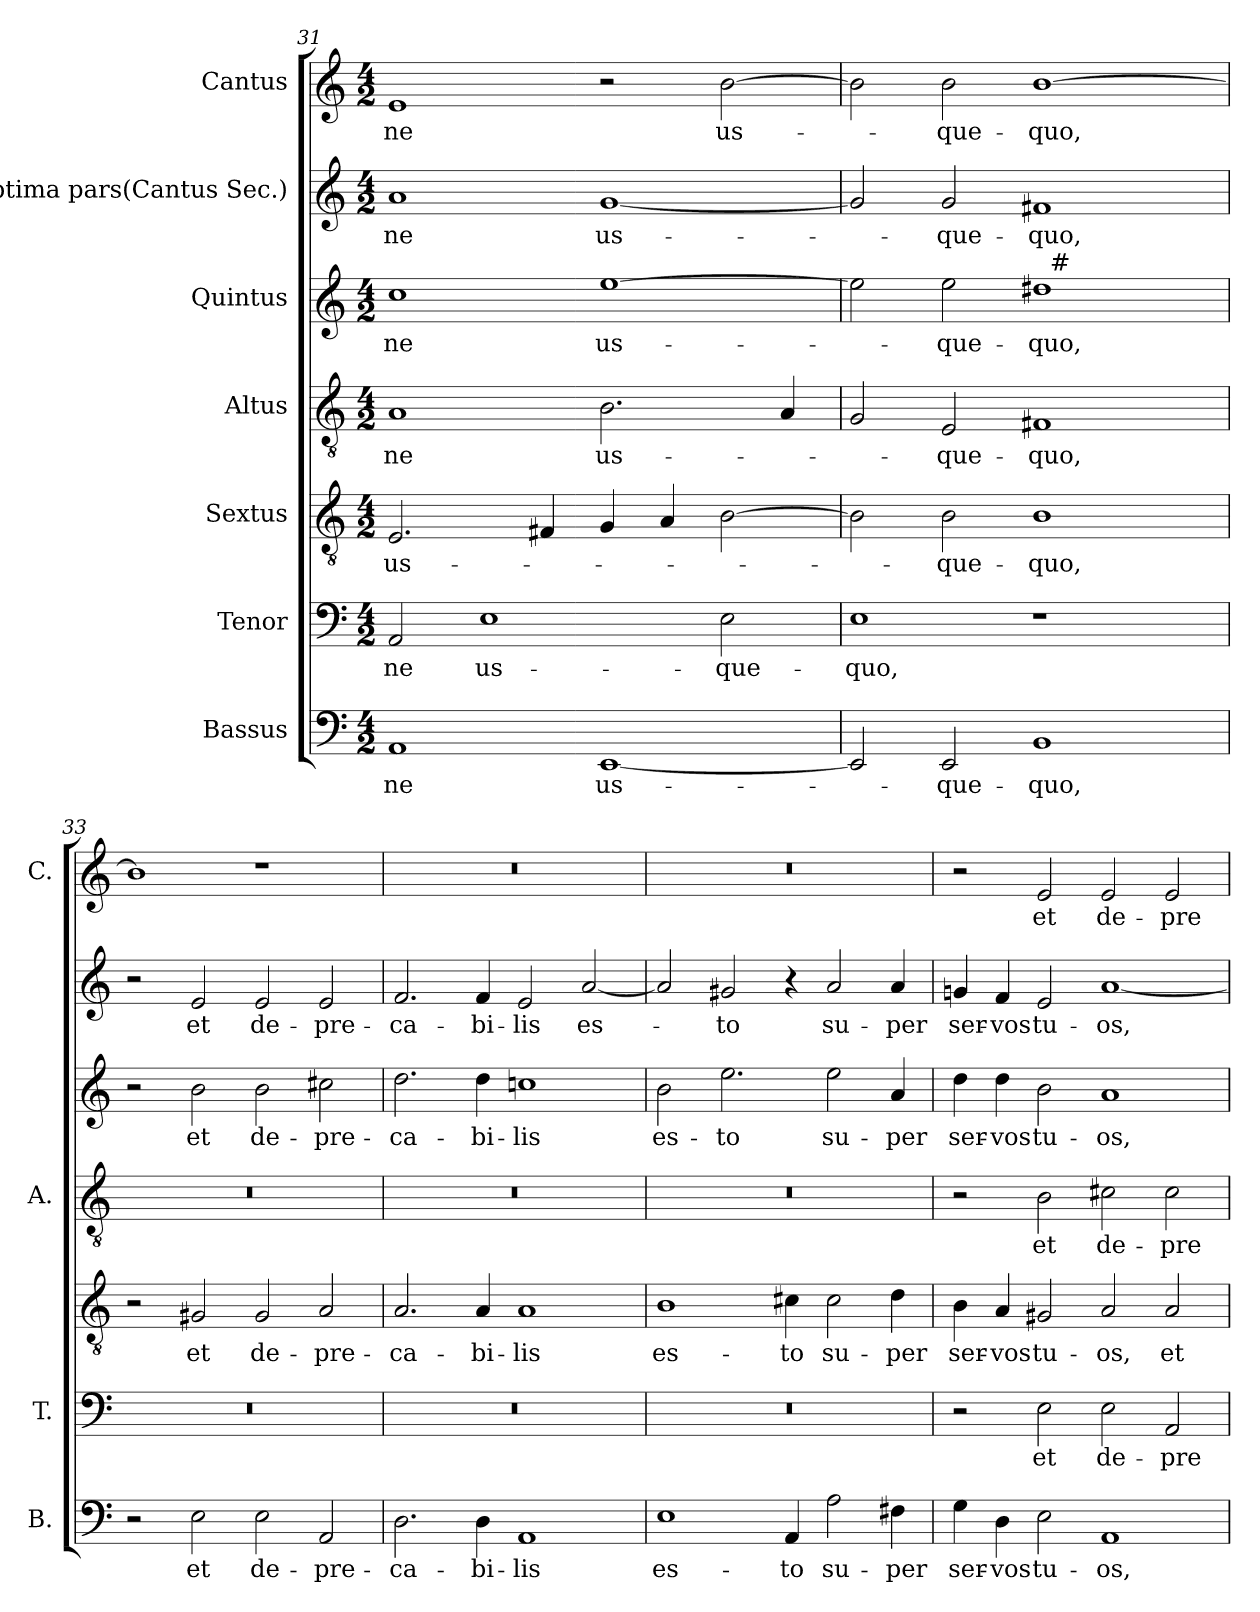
**kern	**text	**kern	**text	**kern	**text	**kern	**text	**kern	**text	**kern	**text	**kern	**text
*part7	*part7	*part6	*part6	*part5	*part5	*part4	*part4	*part3	*part3	*part2	*part2	*part1	*part1
*staff7	*staff7	*staff6	*staff6	*staff5	*staff5	*staff4	*staff4	*staff3	*staff3	*staff2	*staff2	*staff1	*staff1
*I"Bassus	*	*I"Tenor	*	*I"Sextus	*	*I"Altus	*	*I"Quintus	*	*I"Septima pars(Cantus Sec.)	*	*I"Cantus	*
*I'B.	*	*I'T.	*	*	*	*I'A.	*	*	*	*	*	*I'C.	*
*clefF4	*	*clefF4	*	*clefGv2	*	*clefGv2	*	*clefG2	*	*clefG2	*	*clefG2	*
*	*	*	*	*ITrd7c12	*	*ITrd7c12	*	*ITrd7c12	*	*	*	*	*
*k[]	*	*k[]	*	*k[]	*	*k[]	*	*k[]	*	*k[]	*	*k[]	*
*a:	*	*a:	*	*a:	*	*a:	*	*a:	*	*a:	*	*a:	*
*M4/2	*	*M4/2	*	*M4/2	*	*M4/2	*	*M4/2	*	*M4/2	*	*M4/2	*
=31	=31	=31	=31	=31	=31	=31	=31	=31	=31	=31	=31	=31	=31
!	!LO:LY:b	!	!LO:LY:b	!	!LO:LY:b	!	!LO:LY:b	!	!LO:LY:b	!	!LO:LY:b	!	!LO:LY:b
1AA	-ne	2AA/	-ne	2.EE/	us-	1AA	-ne	1c	-ne	1a	-ne	1e	-ne
!	!	!	!LO:LY:b	!	!	!	!	!	!	!	!	!	!
.	.	1E	us-	.	.	.	.	.	.	.	.	.	.
.	.	.	.	4FF#X/	.	.	.	.	.	.	.	.	.
!	!LO:LY:b	!	!	!	!	!	!LO:LY:b	!	!LO:LY:b	!	!LO:LY:b	!	!
[<1EE	us-	.	.	4GG/	.	2.BB\	us-	[>1e	us-	[<1g	us-	2r	.
.	.	.	.	4AA/	.	.	.	.	.	.	.	.	.
!	!	!	!LO:LY:b	!	!	!	!	!	!	!	!	!	!LO:LY:b
.	.	2E\	-que-	[>2BB\	.	.	.	.	.	.	.	[>2b\	us-
.	.	.	.	.	.	4AA/	.	.	.	.	.	.	.
=32	=32	=32	=32	=32	=32	=32	=32	=32	=32	=32	=32	=32	=32
!	!	!	!LO:LY:b	!	!	!	!	!	!	!	!	!	!
*	*	*	*	*	*	*	*	*^	*	*	*	*	*
2EE/]	.	1E	-quo,	2BB\]	.	2GG/	.	2e\]	1ryy	.	2g/]	.	2b\]	.
!	!LO:LY:b	!	!	!	!LO:LY:b	!	!LO:LY:b	!	!	!LO:LY:b	!	!LO:LY:b	!	!LO:LY:b
2EE/	-que-	.	.	2BB\	-que-	2EE/	-que-	2e\	.	-que-	2g/	-que-	2b\	-que-
!	!LO:LY:b	!	!	!	!LO:LY:b	!	!LO:LY:b	!	!	!LO:LY:b	!	!LO:LY:b	!	!LO:LY:b
1BB	-quo,	1r	.	1BB	-quo,	1FF#X	-quo,	1d#	32ryy	-quo,	1f#X	-quo,	[>1b	-quo,
!	!	!	!	!	!	!	!	!	!LO:TX:a:t=#	!	!	!	!	!
.	.	.	.	.	.	.	.	.	2ryy	.	.	.	.	.
.	.	.	.	.	.	.	.	.	4...ryy	.	.	.	.	.
=33	=33	=33	=33	=33	=33	=33	=33	=33	=33	=33	=33	=33	=33	=33
!	!	!LO:N:vis=1	!	!	!	!LO:N:vis=1	!	!	!	!	!	!	!	!
*	*	*	*	*	*	*	*	*v	*v	*	*	*	*	*
2r	.	0r	.	2r	.	0r	.	2r	.	2r	.	1b]	.
!	!LO:LY:b	!	!	!	!LO:LY:b	!	!	!	!LO:LY:b	!	!LO:LY:b	!	!
2E\	et	.	.	2GG#X/	et	.	.	2B\	et	2e/	et	.	.
!	!LO:LY:b	!	!	!	!LO:LY:b	!	!	!	!LO:LY:b	!	!LO:LY:b	!	!
2E\	de-	.	.	2GG#/	de-	.	.	2B\	de-	2e/	de-	1r	.
!	!LO:LY:b	!	!	!	!LO:LY:b	!	!	!	!LO:LY:b	!	!LO:LY:b	!	!
2AA/	-pre-	.	.	2AA/	-pre-	.	.	2c#X\	-pre-	2e/	-pre-	.	.
!!LO:PB:g=z
=34	=34	=34	=34	=34	=34	=34	=34	=34	=34	=34	=34	=34	=34
!	!LO:LY:b	!LO:N:vis=1	!	!	!LO:LY:b	!LO:N:vis=1	!	!	!LO:LY:b	!	!LO:LY:b	!LO:N:vis=1	!
2.D\	-ca-	0r	.	2.AA/	-ca-	0r	.	2.d\	-ca-	2.f/	-ca-	0r	.
!	!LO:LY:b	!	!	!	!LO:LY:b	!	!	!	!LO:LY:b	!	!LO:LY:b	!	!
4D\	-bi-	.	.	4AA/	-bi-	.	.	4d\	-bi-	4f/	-bi-	.	.
!	!LO:LY:b	!	!	!	!LO:LY:b	!	!	!	!LO:LY:b	!	!LO:LY:b	!	!
1AA	-lis	.	.	1AA	-lis	.	.	1cn	-lis	2e/	-lis	.	.
!	!	!	!	!	!	!	!	!	!	!	!LO:LY:b	!	!
.	.	.	.	.	.	.	.	.	.	[<2a/	es-	.	.
=35	=35	=35	=35	=35	=35	=35	=35	=35	=35	=35	=35	=35	=35
!	!LO:LY:b	!LO:N:vis=1	!	!	!LO:LY:b	!LO:N:vis=1	!	!	!LO:LY:b	!	!	!LO:N:vis=1	!
1E	es-	0r	.	1BB	es-	0r	.	2B\	es-	2a/]	.	0r	.
!	!	!	!	!	!	!	!	!	!LO:LY:b	!	!LO:LY:b	!	!
.	.	.	.	.	.	.	.	2.e\	-to	2g#X/	-to	.	.
!	!LO:LY:b	!	!	!	!LO:LY:b	!	!	!	!	!	!	!	!
4AA/	-to	.	.	4C#X\	-to	.	.	.	.	4r	.	.	.
!	!LO:LY:b	!	!	!	!LO:LY:b	!	!	!	!LO:LY:b	!	!LO:LY:b	!	!
2A\	su-	.	.	2C#\	su-	.	.	2e\	su-	2a/	su-	.	.
!	!LO:LY:b	!	!	!	!LO:LY:b	!	!	!	!LO:LY:b	!	!LO:LY:b	!	!
4F#X\	-per	.	.	4D\	-per	.	.	4A/	-per	4a/	-per	.	.
=36	=36	=36	=36	=36	=36	=36	=36	=36	=36	=36	=36	=36	=36
!	!LO:LY:b	!	!	!	!LO:LY:b	!	!	!	!LO:LY:b	!	!LO:LY:b	!	!
4G\	ser-	2r	.	4BB\	ser-	2r	.	4d\	ser-	4gn/	ser-	2r	.
!	!LO:LY:b	!	!	!	!LO:LY:b	!	!	!	!LO:LY:b	!	!LO:LY:b	!	!
4D\	-vos	.	.	4AA/	-vos	.	.	4d\	-vos	4f/	-vos	.	.
!	!LO:LY:b	!	!LO:LY:b	!	!LO:LY:b	!	!LO:LY:b	!	!LO:LY:b	!	!LO:LY:b	!	!LO:LY:b
2E\	tu-	2E\	et	2GG#X/	tu-	2BB\	et	2B\	tu-	2e/	tu-	2e/	et
!	!LO:LY:b	!	!LO:LY:b	!	!LO:LY:b	!	!LO:LY:b	!	!LO:LY:b	!	!LO:LY:b	!	!LO:LY:b
1AA	-os,	2E\	de-	2AA/	-os,	2C#X\	de-	1A	-os,	[<1a	-os,	2e/	de-
!	!	!	!LO:LY:b	!	!LO:LY:b	!	!LO:LY:b	!	!	!	!	!	!LO:LY:b
.	.	2AA/	-pre-	2AA/	et	2C#\	-pre-	.	.	.	.	2e/	-pre-
=	=	=	=	=	=	=	=	=	=	=	=	=	=
*-	*-	*-	*-	*-	*-	*-	*-	*-	*-	*-	*-	*-	*-
